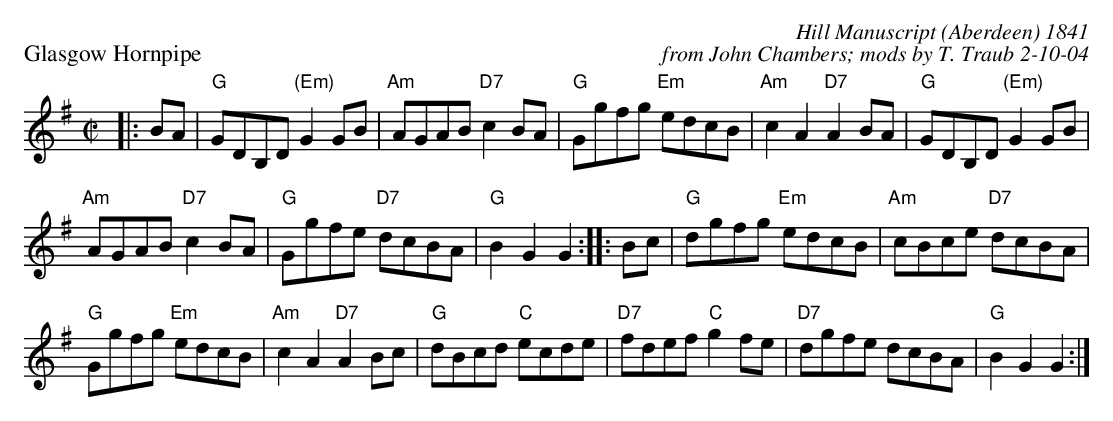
X:1
P: Glasgow Hornpipe
C: Hill Manuscript (Aberdeen) 1841
C: from John Chambers; mods by T. Traub 2-10-04
M: C|
L: 1/8
K: G
|: BA | "G"GDB,D "(Em)"G2GB | "Am"AGAB "D7"c2BA | "G"Ggfg "Em"edcB | "Am"c2A2 "D7"A2BA|\
"G"GDB,D "(Em)"G2GB |
 "Am"AGAB "D7"c2BA | "G"Ggfe "D7"dcBA | "G"B2G2 G2 :|\
|: Bc| "G"dgfg "Em"edcB | "Am"cBce "D7"dcBA |
 "G"Ggfg "Em"edcB | "Am"c2A2 "D7"A2Bc | \
"G"dBcd "C"ecde | "D7"fdef "C"g2 fe | "D7"dgfe dcBA | "G"B2G2 G2 :|
